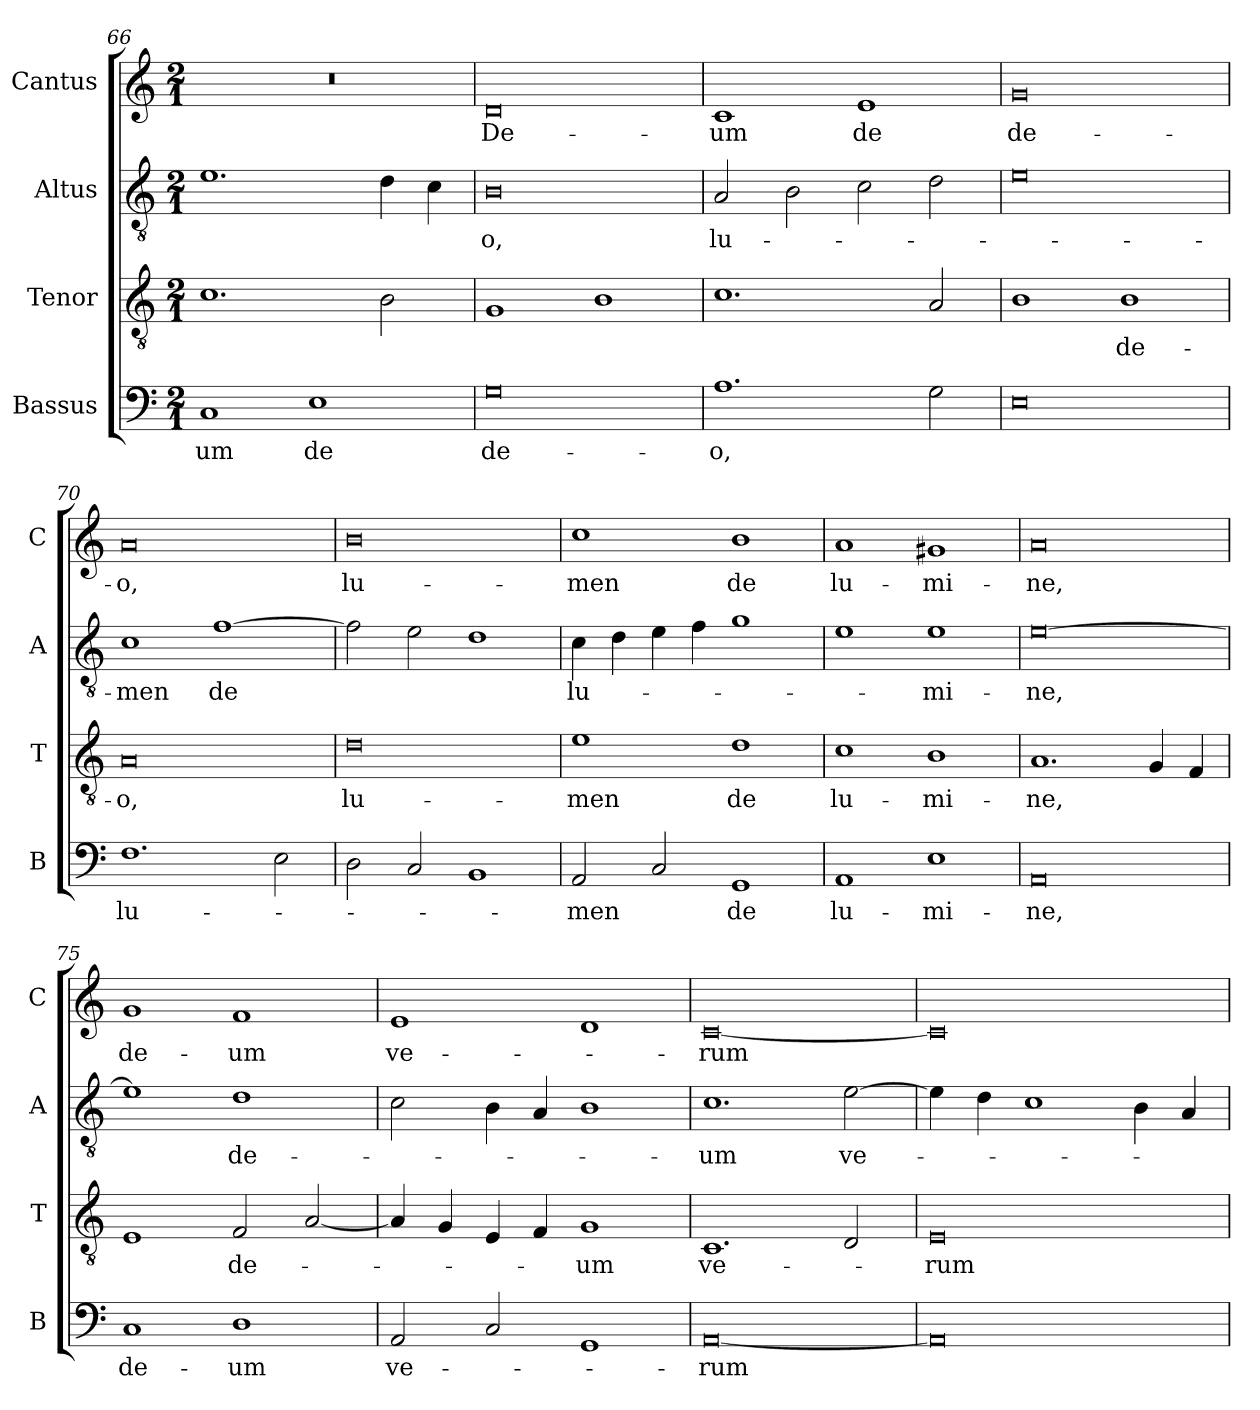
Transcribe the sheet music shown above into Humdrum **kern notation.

**kern	**text	**kern	**text	**kern	**text	**kern	**text
*part4	*part4	*part3	*part3	*part2	*part2	*part1	*part1
*staff4	*staff4	*staff3	*staff3	*staff2	*staff2	*staff1	*staff1
*I"Bassus	*	*I"Tenor	*	*I"Altus	*	*I"Cantus	*
*I'B	*	*I'T	*	*I'A	*	*I'C	*
*clefF4	*	*clefGv2	*	*clefGv2	*	*clefG2	*
*k[]	*	*k[]	*	*k[]	*	*k[]	*
*M2/1	*	*M2/1	*	*M2/1	*	*M2/1	*
=66	=66	=66	=66	=66	=66	=66	=66
1C	-um	1.c	.	1.e	.	0r	.
1E	de	.	.	.	.	.	.
.	.	2B	.	4d	.	.	.
.	.	.	.	4c	.	.	.
=67	=67	=67	=67	=67	=67	=67	=67
0G	de-	1G	.	0B	-o,	0d	De-
.	.	1B	.	.	.	.	.
=68	=68	=68	=68	=68	=68	=68	=68
!	!	!	!	!	!LO:LY:i	!	!
1.A	-o,	1.c	.	2A	lu-	1c	-um
.	.	.	.	2B	.	.	.
.	.	.	.	2c	.	1e	de
2G	.	2A	.	2d	.	.	.
=69	=69	=69	=69	=69	=69	=69	=69
0E	.	1B	.	0e	.	0g	de-
.	.	1B	de-	.	.	.	.
=70	=70	=70	=70	=70	=70	=70	=70
!	!LO:LY:i	!	!	!	!LO:LY:i	!	!
1.F	lu-	0A	-o,	1c	-men	0a	-o,
!	!	!	!	!	!LO:LY:i	!	!
.	.	.	.	[1f	de	.	.
2E	.	.	.	.	.	.	.
=71	=71	=71	=71	=71	=71	=71	=71
2D	.	0d	lu-	2f]	.	0b	lu-
2C	.	.	.	2e	.	.	.
1BB	.	.	.	1d	.	.	.
=72	=72	=72	=72	=72	=72	=72	=72
!	!LO:LY:i	!	!	!	!LO:LY:i	!	!
2AA	-men	1e	-men	4c	lu-	1cc	-men
.	.	.	.	4d	.	.	.
2C	.	.	.	4e	.	.	.
.	.	.	.	4f	.	.	.
!	!LO:LY:i	!	!LO:LY:i	!	!	!	!
1GG	de	1d	de	1g	.	1b	de
=73	=73	=73	=73	=73	=73	=73	=73
!	!LO:LY:i	!	!LO:LY:i	!	!	!	!
1AA	lu-	1c	lu-	1e	.	1a	lu-
!	!LO:LY:i	!	!LO:LY:i	!	!LO:LY:i	!	!
1E	-mi-	1B	-mi-	1e	-mi-	1g#X	-mi-
=74	=74	=74	=74	=74	=74	=74	=74
!	!LO:LY:i	!	!LO:LY:i	!	!LO:LY:i	!	!
0AA	-ne,	1.A	-ne,	[0e	-ne,	0a	-ne,
.	.	4G	.	.	.	.	.
.	.	4F	.	.	.	.	.
=75	=75	=75	=75	=75	=75	=75	=75
!	!LO:LY:i	!	!	!	!	!	!
1C	de-	1E	.	1e]	.	1g	de-
!	!LO:LY:i	!	!LO:LY:i	!	!LO:LY:i	!	!
1D	-um	2F	de-	1d	de-	1f	-um
.	.	[2A	.	.	.	.	.
=76	=76	=76	=76	=76	=76	=76	=76
!	!LO:LY:i	!	!	!	!	!	!
2AA	ve-	4A]	.	2c	.	1e	ve-
.	.	4G	.	.	.	.	.
2C	.	4E	.	4B	.	.	.
.	.	4F	.	4A	.	.	.
!	!	!	!LO:LY:i	!	!	!	!
1GG	.	1G	-um	1B	.	1d	.
=77	=77	=77	=77	=77	=77	=77	=77
!	!LO:LY:i	!	!LO:LY:i	!	!LO:LY:i	!	!
[0AA	-rum	1.C	ve-	1.c	-um	[0c	-rum
!	!	!	!	!	!LO:LY:i	!	!
.	.	2D	.	[2e	ve-	.	.
=78	=78	=78	=78	=78	=78	=78	=78
!	!	!	!LO:LY:i	!	!	!	!
0AA]	.	0E	-rum	4e]	.	0c]	.
.	.	.	.	4d	.	.	.
.	.	.	.	1c	.	.	.
.	.	.	.	4B	.	.	.
.	.	.	.	4A	.	.	.
=	=	=	=	=	=	=	=
*-	*-	*-	*-	*-	*-	*-	*-
